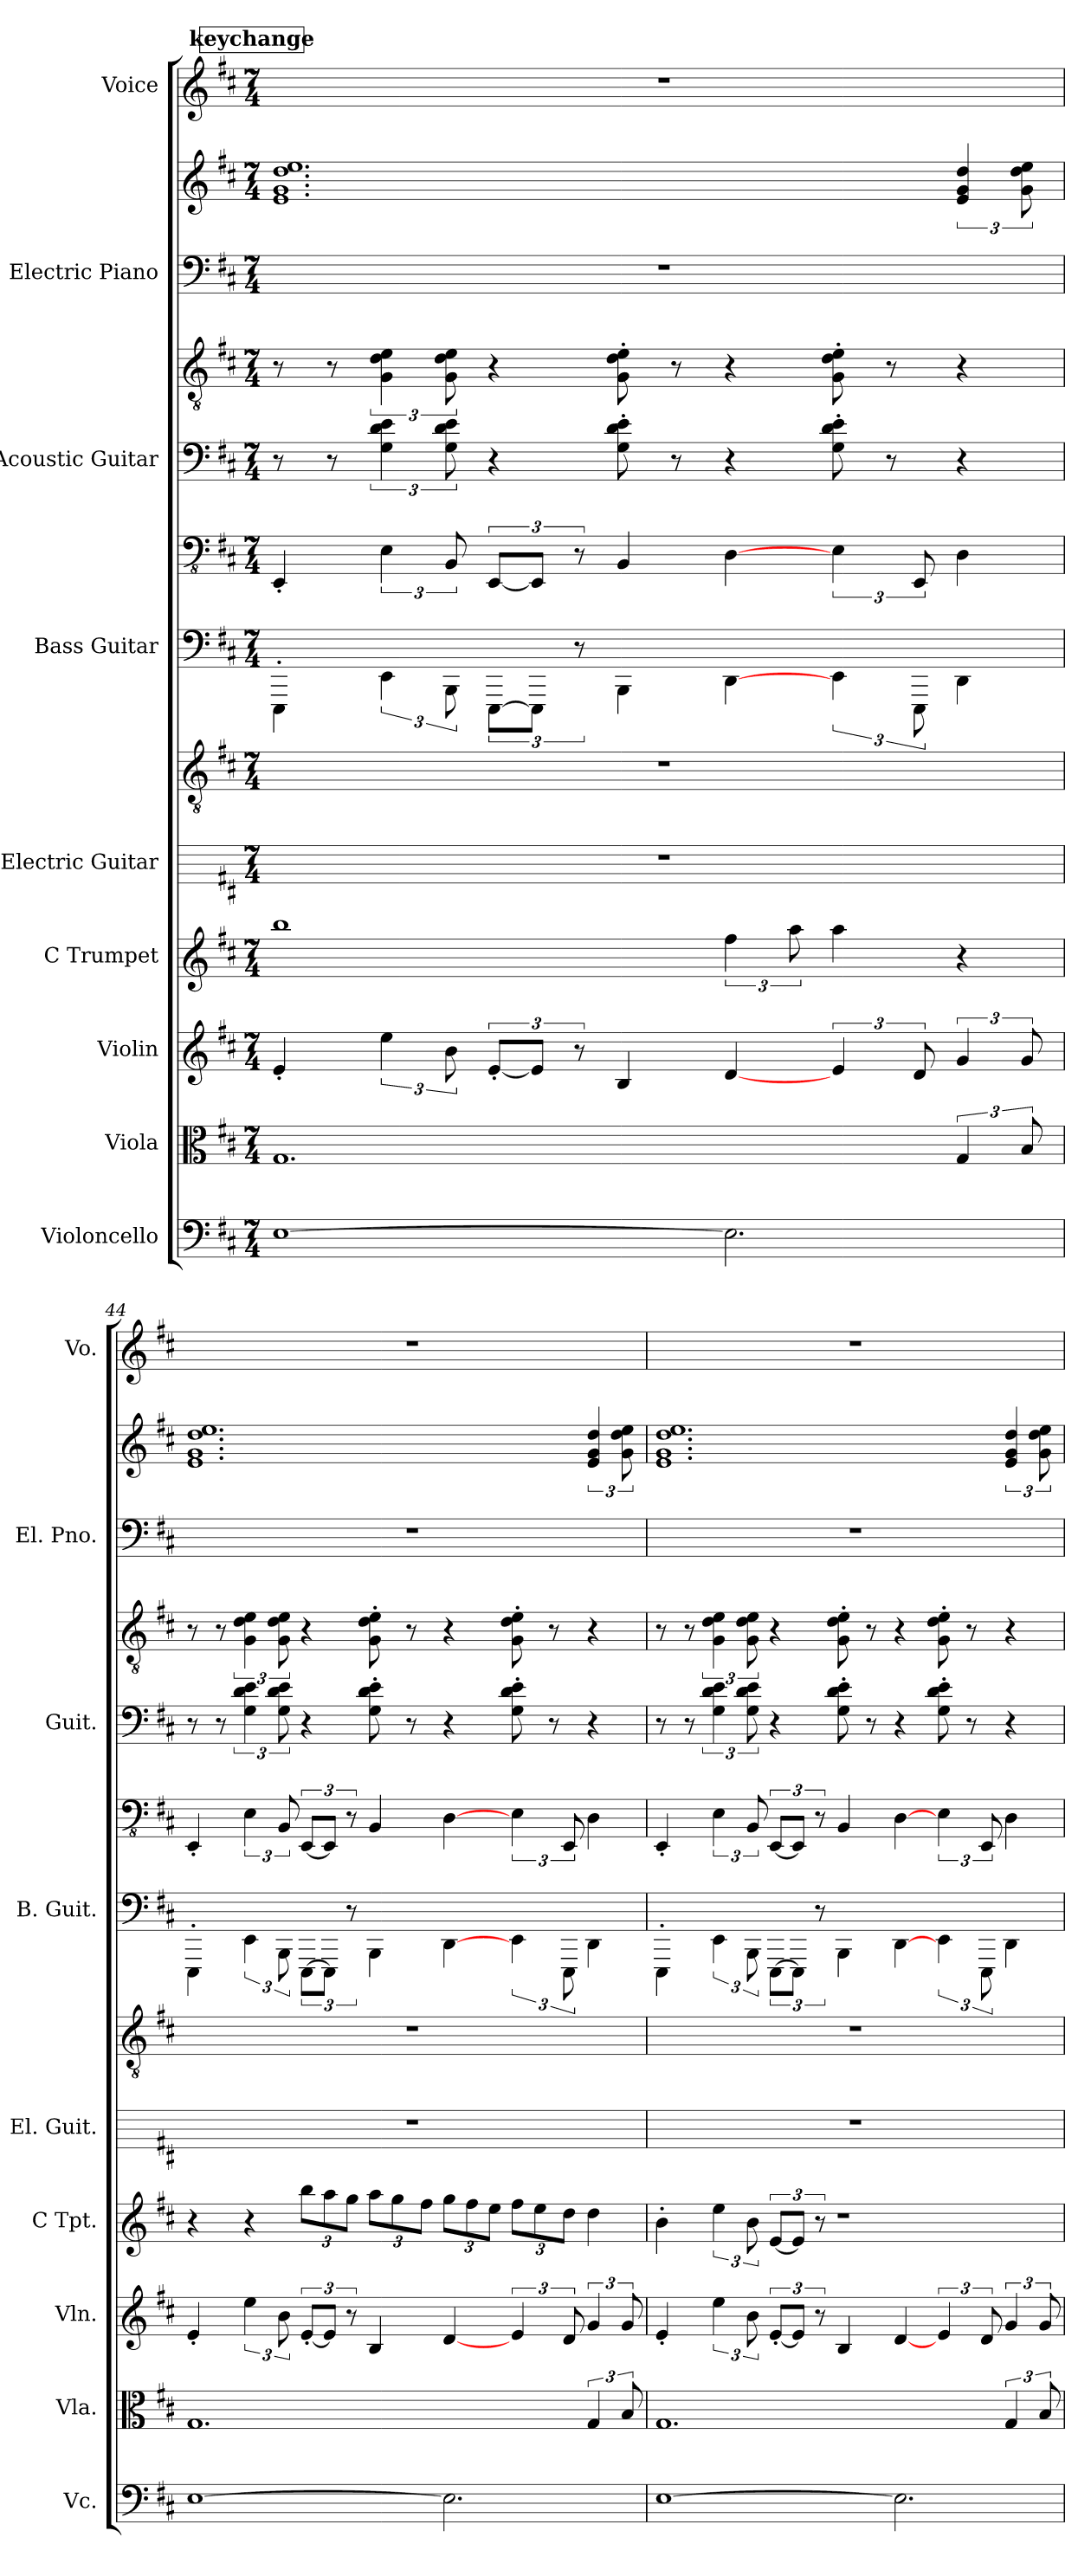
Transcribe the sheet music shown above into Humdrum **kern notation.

**kern	**kern	**kern	**kern	**kern	**kern	**kern	**kern	**kern	**kern	**kern	**kern	**kern
*part9	*part8	*part7	*part6	*part5	*part5	*part4	*part4	*part3	*part3	*part2	*part2	*part1
*staff13	*staff12	*staff11	*staff10	*staff9	*staff8	*staff7	*staff6	*staff5	*staff4	*staff3	*staff2	*staff1
*I"Violoncello	*I"Viola	*I"Violin	*I"C Trumpet	*I"Electric Guitar	*	*I"Bass Guitar	*	*I"Acoustic Guitar	*	*I"Electric Piano	*	*I"Voice
*I'Vc.	*I'Vla.	*I'Vln.	*I'C Tpt.	*I'El. Guit.	*	*I'B. Guit.	*	*I'Guit.	*	*I'El. Pno.	*	*I'Vo.
*clefF4	*clefC3	*clefG2	*clefG2	*	*clefGv2	*	*clefFv4	*	*clefGv2	*clefF4	*clefG2	*clefG2
*k[f#c#]	*k[f#c#]	*k[f#c#]	*k[f#c#]	*k[f#c#]	*k[f#c#]	*k[f#c#]	*k[f#c#]	*k[f#c#]	*k[f#c#]	*k[f#c#]	*k[f#c#]	*k[f#c#]
*M7/4	*M7/4	*M7/4	*M7/4	*M7/4	*M7/4	*M7/4	*M7/4	*M7/4	*M7/4	*M7/4	*M7/4	*M7/4
!!LO:REH:place=s1:a:B:fs=14:t=keychange
=43	=43	=43	=43	=43	=43	=43	=43	=43	=43	=43	=43	=43
[1E	1.G	4e'/	1bb	1..r	1..r	4EEE'\	4EEE'/	8r	8r	1..r	1.e 1.g 1.dd 1.ee	1..r
.	.	.	.	.	.	.	.	8r	8r	.	.	.
.	.	6ee\	.	.	.	6EE\	6EE\	6G\ 6d\ 6e\	6G\ 6d\ 6e\	.	.	.
.	.	12b\	.	.	.	12BBB\	12BBB/	12G\ 12d\ 12e\	12G\ 12d\ 12e\	.	.	.
.	.	[12e'/L	.	.	.	[12EEE\L	[12EEE/L	4r	4r	.	.	.
.	.	12e/J]	.	.	.	12EEE\J]	12EEE/J]	.	.	.	.	.
.	.	12r	.	.	.	12r	12r	.	.	.	.	.
.	.	4B/	.	.	.	4BBB\	4BBB/	8G\' 8d\' 8e\'	8G\' 8d\' 8e\'	.	.	.
.	.	.	.	.	.	.	.	8r	8r	.	.	.
2.E\]	.	[4d/	6ff#\	.	.	[4DD\	[4DD\	4r	4r	.	.	.
.	.	.	12aa\	.	.	.	.	.	.	.	.	.
.	.	6e/	4aa\	.	.	6EE\	6EE\	8G\' 8d\' 8e\'	8G\' 8d\' 8e\'	.	.	.
.	.	.	.	.	.	.	.	8r	8r	.	.	.
.	.	12d/	.	.	.	12EEE\	12EEE/	.	.	.	.	.
.	6G/	6g/	4r	.	.	4DD\	4DD\	4r	4r	.	6e/ 6g/ 6dd/	.
.	12B/	12g/	.	.	.	.	.	.	.	.	12g\ 12dd\ 12ee\	.
=44	=44	=44	=44	=44	=44	=44	=44	=44	=44	=44	=44	=44
[1E	1.G	4e'/	4r	1..r	1..r	4EEE'\	4EEE'/	8r	8r	1..r	1.e 1.g 1.dd 1.ee	1..r
.	.	.	.	.	.	.	.	8r	8r	.	.	.
.	.	6ee\	4r	.	.	6EE\	6EE\	6G\ 6d\ 6e\	6G\ 6d\ 6e\	.	.	.
.	.	12b\	.	.	.	12BBB\	12BBB/	12G\ 12d\ 12e\	12G\ 12d\ 12e\	.	.	.
*	*	*	*Xbrackettup	*	*	*	*	*	*	*	*	*
.	.	[12e'/L	12bb\L	.	.	[12EEE\L	[12EEE/L	4r	4r	.	.	.
.	.	12e/J]	12aa\	.	.	12EEE\J]	12EEE/J]	.	.	.	.	.
.	.	12r	12gg\J	.	.	12r	12r	.	.	.	.	.
.	.	4B/	12aa\L	.	.	4BBB\	4BBB/	8G\' 8d\' 8e\'	8G\' 8d\' 8e\'	.	.	.
.	.	.	12gg\	.	.	.	.	.	.	.	.	.
.	.	.	.	.	.	.	.	8r	8r	.	.	.
.	.	.	12ff#\J	.	.	.	.	.	.	.	.	.
2.E\]	.	[4d/	12gg\L	.	.	[4DD\	[4DD\	4r	4r	.	.	.
.	.	.	12ff#\	.	.	.	.	.	.	.	.	.
.	.	.	12ee\J	.	.	.	.	.	.	.	.	.
.	.	6e/	12ff#\L	.	.	6EE\	6EE\	8G\' 8d\' 8e\'	8G\' 8d\' 8e\'	.	.	.
.	.	.	12ee\	.	.	.	.	.	.	.	.	.
.	.	.	.	.	.	.	.	8r	8r	.	.	.
.	.	12d/	12dd\J	.	.	12EEE\	12EEE/	.	.	.	.	.
.	6G/	6g/	4dd\	.	.	4DD\	4DD\	4r	4r	.	6e/ 6g/ 6dd/	.
.	12B/	12g/	.	.	.	.	.	.	.	.	12g\ 12dd\ 12ee\	.
!!LO:PB:g=z
=45	=45	=45	=45	=45	=45	=45	=45	=45	=45	=45	=45	=45
[1E	1.G	4e'/	4b'\	1..r	1..r	4EEE'\	4EEE'/	8r	8r	1..r	1.e 1.g 1.dd 1.ee	1..r
.	.	.	.	.	.	.	.	8r	8r	.	.	.
*	*	*	*brackettup	*	*	*	*	*	*	*	*	*
.	.	6ee\	6ee\	.	.	6EE\	6EE\	6G\ 6d\ 6e\	6G\ 6d\ 6e\	.	.	.
.	.	12b\	12b\	.	.	12BBB\	12BBB/	12G\ 12d\ 12e\	12G\ 12d\ 12e\	.	.	.
.	.	[12e'/L	[12e/L	.	.	[12EEE\L	[12EEE/L	4r	4r	.	.	.
.	.	12e/J]	12e/J]	.	.	12EEE\J]	12EEE/J]	.	.	.	.	.
.	.	12r	12r	.	.	12r	12r	.	.	.	.	.
.	.	4B/	1r	.	.	4BBB\	4BBB/	8G\' 8d\' 8e\'	8G\' 8d\' 8e\'	.	.	.
.	.	.	.	.	.	.	.	8r	8r	.	.	.
2.E\]	.	[4d/	.	.	.	[4DD\	[4DD\	4r	4r	.	.	.
.	.	6e/	.	.	.	6EE\	6EE\	8G\' 8d\' 8e\'	8G\' 8d\' 8e\'	.	.	.
.	.	.	.	.	.	.	.	8r	8r	.	.	.
.	.	12d/	.	.	.	12EEE\	12EEE/	.	.	.	.	.
.	6G/	6g/	.	.	.	4DD\	4DD\	4r	4r	.	6e/ 6g/ 6dd/	.
.	12B/	12g/	.	.	.	.	.	.	.	.	12g\ 12dd\ 12ee\	.
=	=	=	=	=	=	=	=	=	=	=	=	=
*-	*-	*-	*-	*-	*-	*-	*-	*-	*-	*-	*-	*-
